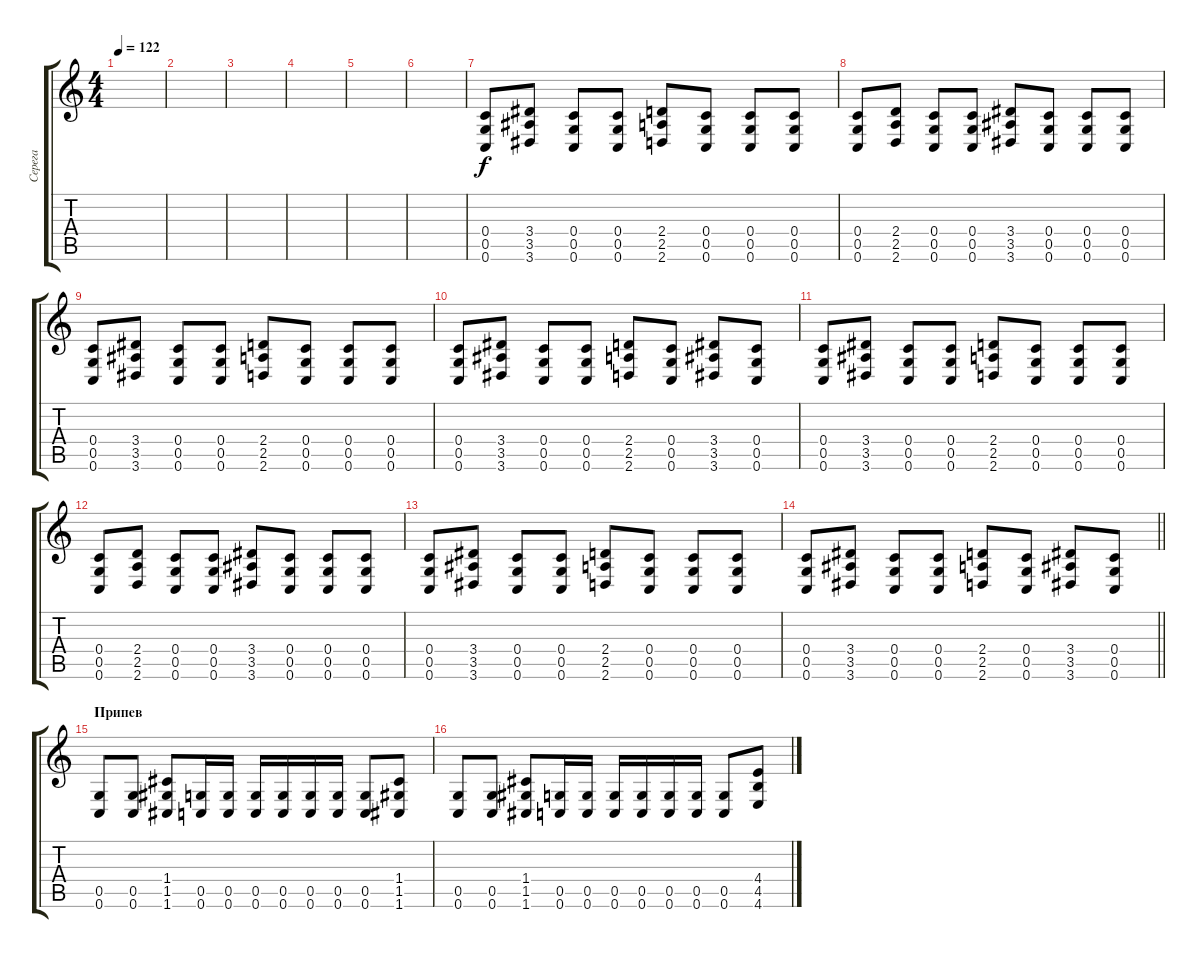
\track ("Серега" "Серега") {instrument distortionguitar}
\staff {score tabs}
\tuning (D4 A3 F3 C3 G2 C2) {hide}
\ts (4 4)
\tempo 122
\clef g2
\ks c
|
|
|
|
|
|
(0.4 0.5 0.6).8 (3.4 3.5 3.6).8 (0.4 0.5 0.6).8 (0.4 0.5 0.6).8 (2.4 2.5 2.6).8 (0.4 0.5 0.6).8 (0.4 0.5 0.6).8 (0.4 0.5 0.6).8 |
(0.4 0.5 0.6).8 (2.4 2.5 2.6).8 (0.4 0.5 0.6).8 (0.4 0.5 0.6).8 (3.4 3.5 3.6).8 (0.4 0.5 0.6).8 (0.4 0.5 0.6).8 (0.4 0.5 0.6).8 |
(0.4 0.5 0.6).8 (3.4 3.5 3.6).8 (0.4 0.5 0.6).8 (0.4 0.5 0.6).8 (2.4 2.5 2.6).8 (0.4 0.5 0.6).8 (0.4 0.5 0.6).8 (0.4 0.5 0.6).8 |
(0.4 0.5 0.6).8 (3.4 3.5 3.6).8 (0.4 0.5 0.6).8 (0.4 0.5 0.6).8 (2.4 2.5 2.6).8 (0.4 0.5 0.6).8 (3.4 3.5 3.6).8 (0.4 0.5 0.6).8 |
(0.4 0.5 0.6).8 (3.4 3.5 3.6).8 (0.4 0.5 0.6).8 (0.4 0.5 0.6).8 (2.4 2.5 2.6).8 (0.4 0.5 0.6).8 (0.4 0.5 0.6).8 (0.4 0.5 0.6).8 |
(0.4 0.5 0.6).8 (2.4 2.5 2.6).8 (0.4 0.5 0.6).8 (0.4 0.5 0.6).8 (3.4 3.5 3.6).8 (0.4 0.5 0.6).8 (0.4 0.5 0.6).8 (0.4 0.5 0.6).8 |
(0.4 0.5 0.6).8 (3.4 3.5 3.6).8 (0.4 0.5 0.6).8 (0.4 0.5 0.6).8 (2.4 2.5 2.6).8 (0.4 0.5 0.6).8 (0.4 0.5 0.6).8 (0.4 0.5 0.6).8 |
\barLineRight lightlight
(0.4 0.5 0.6).8 (3.4 3.5 3.6).8 (0.4 0.5 0.6).8 (0.4 0.5 0.6).8 (2.4 2.5 2.6).8 (0.4 0.5 0.6).8 (3.4 3.5 3.6).8 (0.4 0.5 0.6).8 |
\section ("" "Припев")
(0.5 0.6).8 (0.5 0.6).8 (1.4 1.5 1.6).8 (0.5 0.6).16 (0.5 0.6).16 (0.5 0.6).16 (0.5 0.6).16 (0.5 0.6).16 (0.5 0.6).16 (0.5 0.6).8 (1.4 1.5 1.6).8 |
(0.5 0.6).8 (0.5 0.6).8 (1.4 1.5 1.6).8 (0.5 0.6).16 (0.5 0.6).16 (0.5 0.6).16 (0.5 0.6).16 (0.5 0.6).16 (0.5 0.6).16 (0.5 0.6).8 (4.4 4.5 4.6).8
